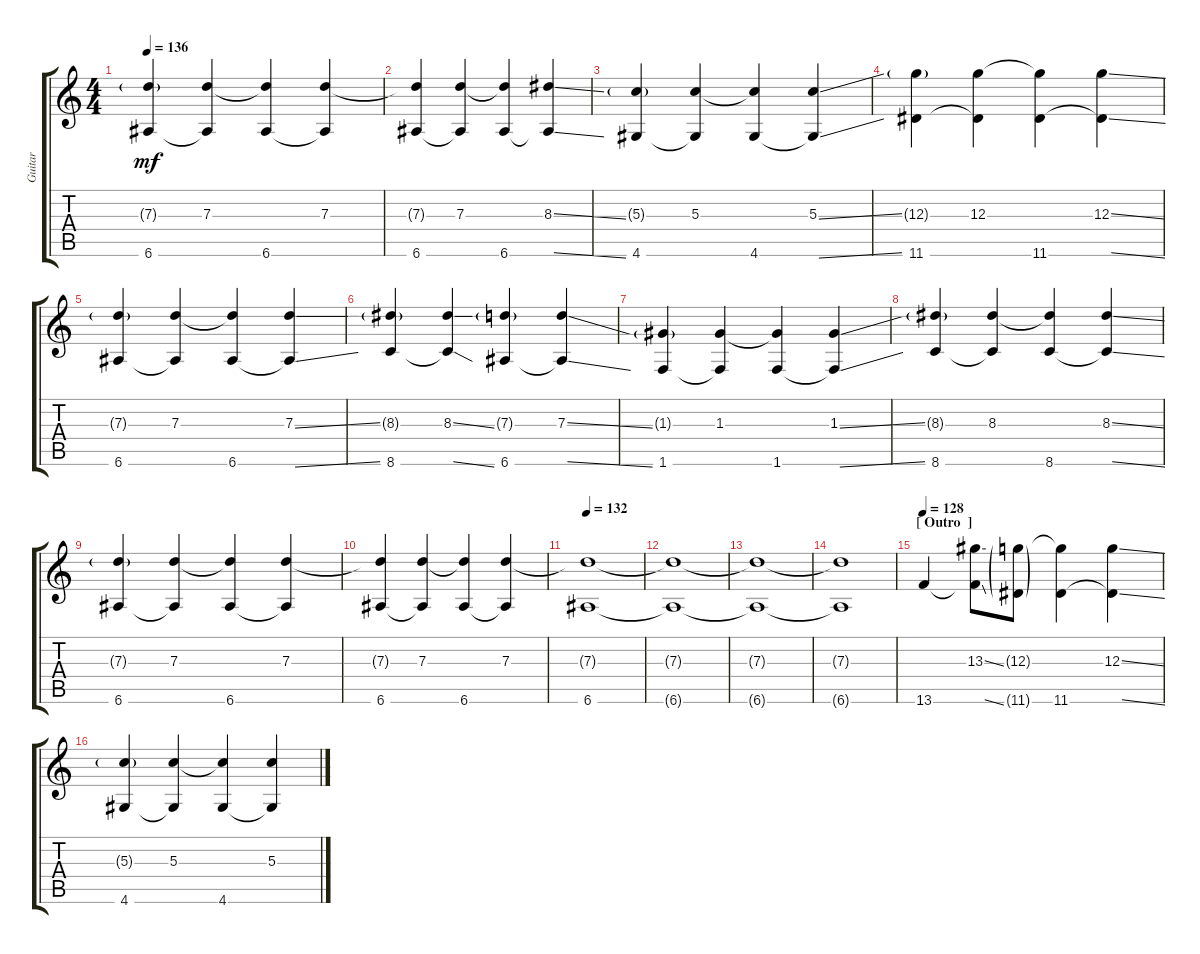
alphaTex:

\track ("Guitar" "Guitar") {instrument electricguitarclean}
\staff {score tabs}
\tuning (E4 B3 G3 D3 A2 E2) {hide}
\ts (4 4)
\tempo 136
\clef g2
\ks c
(7.3{g} 6.6).4{dy mf} (7.3 6.6{t}).4 (7.3{t} 6.6).4 (7.3 6.6{t}).4 |
(7.3{t} 6.6).4 (7.3 6.6{t}).4 (7.3{t} 6.6).4 (8.3{ss} 6.6{ss t}).4 |
(5.3{g} 4.6).4 (5.3 4.6{t}).4 (5.3{t} 4.6).4 (5.3{ss} 4.6{ss t}).4 |
(12.3{g} 11.6).4 (12.3 11.6{t}).4 (12.3{t} 11.6).4 (12.3{ss} 11.6{ss t}).4 |
(7.3{g} 6.6).4 (7.3 6.6{t}).4 (7.3{t} 6.6).4 (7.3{ss} 6.6{ss t}).4 |
(8.3{g} 8.6).4 (8.3{ss} 8.6{ss t}).4 (7.3{g} 6.6).4 (7.3{ss} 6.6{ss t}).4 |
(1.3{g} 1.6).4 (1.3 1.6{t}).4 (1.3{t} 1.6).4 (1.3{ss} 1.6{ss t}).4 |
(8.3{g} 8.6).4 (8.3 8.6{t}).4 (8.3{t} 8.6).4 (8.3{ss} 8.6{ss t}).4 |
(7.3{g} 6.6).4 (7.3 6.6{t}).4 (7.3{t} 6.6).4 (7.3 6.6{t}).4 |
(7.3{t} 6.6).4 (7.3 6.6{t}).4 (7.3{t} 6.6).4 (7.3 6.6{t}).4 |
\tempo 132
(7.3{t} 6.6).1 |
(7.3{t} 6.6{t}).1 |
(7.3{t} 6.6{t}).1 |
(7.3{t} 6.6{t}).1 |
\section ("" "[ Outro  ]")
\tempo 128
13.6.4 (13.3{ss} 13.6{ss t}).8 (12.3{g} 11.6{g}).8 (12.3{t} 11.6).4 (12.3{ss} 11.6{ss t}).4 |
(5.3{g} 4.6).4 (5.3 4.6{t}).4 (5.3{t} 4.6).4 (5.3 4.6{t}).4
